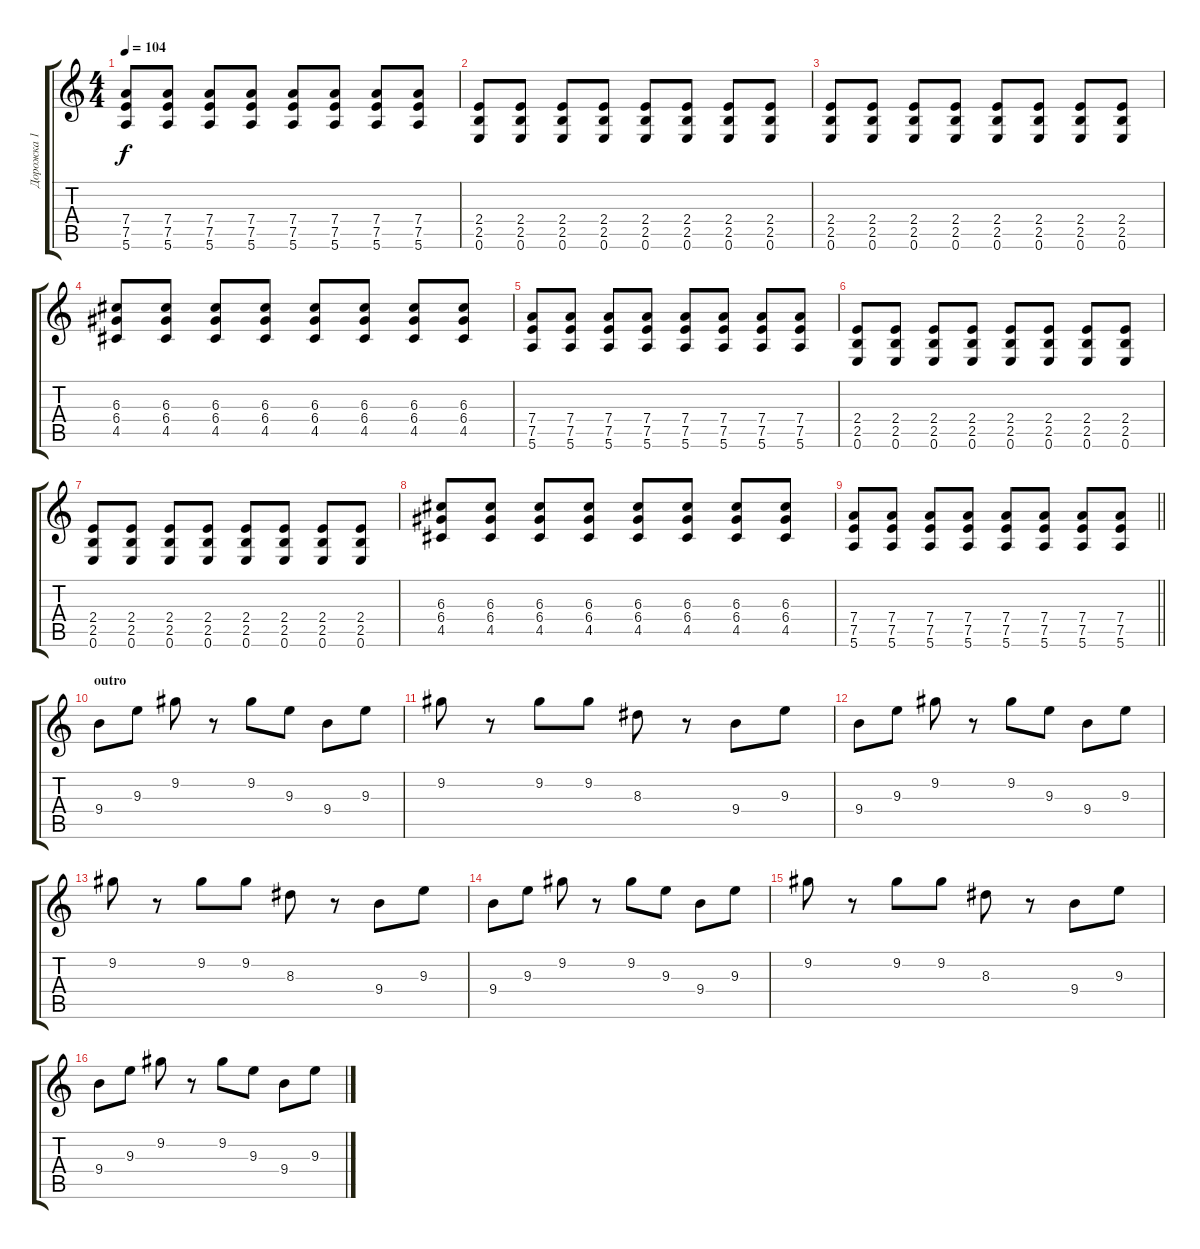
\track ("Дорожка 1" "Дорожка 1") {instrument distortionguitar}
\staff {score tabs}
\tuning (E4 B3 G3 D3 A2 E2) {hide}
\ts (4 4)
\tempo 104
\clef g2
\ks c
(7.4 7.5 5.6).8{dy f} (7.4 7.5 5.6).8 (7.4 7.5 5.6).8 (7.4 7.5 5.6).8 (7.4 7.5 5.6).8 (7.4 7.5 5.6).8 (7.4 7.5 5.6).8 (7.4 7.5 5.6).8 |
(2.4 2.5 0.6).8 (2.4 2.5 0.6).8 (2.4 2.5 0.6).8 (2.4 2.5 0.6).8 (2.4 2.5 0.6).8 (2.4 2.5 0.6).8 (2.4 2.5 0.6).8 (2.4 2.5 0.6).8 |
(2.4 2.5 0.6).8 (2.4 2.5 0.6).8 (2.4 2.5 0.6).8 (2.4 2.5 0.6).8 (2.4 2.5 0.6).8 (2.4 2.5 0.6).8 (2.4 2.5 0.6).8 (2.4 2.5 0.6).8 |
(6.3 6.4 4.5).8 (6.3 6.4 4.5).8 (6.3 6.4 4.5).8 (6.3 6.4 4.5).8 (6.3 6.4 4.5).8 (6.3 6.4 4.5).8 (6.3 6.4 4.5).8 (6.3 6.4 4.5).8 |
(7.4 7.5 5.6).8 (7.4 7.5 5.6).8 (7.4 7.5 5.6).8 (7.4 7.5 5.6).8 (7.4 7.5 5.6).8 (7.4 7.5 5.6).8 (7.4 7.5 5.6).8 (7.4 7.5 5.6).8 |
(2.4 2.5 0.6).8 (2.4 2.5 0.6).8 (2.4 2.5 0.6).8 (2.4 2.5 0.6).8 (2.4 2.5 0.6).8 (2.4 2.5 0.6).8 (2.4 2.5 0.6).8 (2.4 2.5 0.6).8 |
(2.4 2.5 0.6).8 (2.4 2.5 0.6).8 (2.4 2.5 0.6).8 (2.4 2.5 0.6).8 (2.4 2.5 0.6).8 (2.4 2.5 0.6).8 (2.4 2.5 0.6).8 (2.4 2.5 0.6).8 |
(6.3 6.4 4.5).8 (6.3 6.4 4.5).8 (6.3 6.4 4.5).8 (6.3 6.4 4.5).8 (6.3 6.4 4.5).8 (6.3 6.4 4.5).8 (6.3 6.4 4.5).8 (6.3 6.4 4.5).8 |
\barLineRight lightlight
(7.4 7.5 5.6).8 (7.4 7.5 5.6).8 (7.4 7.5 5.6).8 (7.4 7.5 5.6).8 (7.4 7.5 5.6).8 (7.4 7.5 5.6).8 (7.4 7.5 5.6).8 (7.4 7.5 5.6).8 |
\section ("" "outro")
9.4.8 9.3.8 9.2.8 r.8 9.2.8 9.3.8 9.4.8 9.3.8 |
9.2.8 r.8 9.2.8 9.2.8 8.3.8 r.8 9.4.8 9.3.8 |
9.4.8 9.3.8 9.2.8 r.8 9.2.8 9.3.8 9.4.8 9.3.8 |
9.2.8 r.8 9.2.8 9.2.8 8.3.8 r.8 9.4.8 9.3.8 |
9.4.8 9.3.8 9.2.8 r.8 9.2.8 9.3.8 9.4.8 9.3.8 |
9.2.8 r.8 9.2.8 9.2.8 8.3.8 r.8 9.4.8 9.3.8 |
9.4.8 9.3.8 9.2.8 r.8 9.2.8 9.3.8 9.4.8 9.3.8
